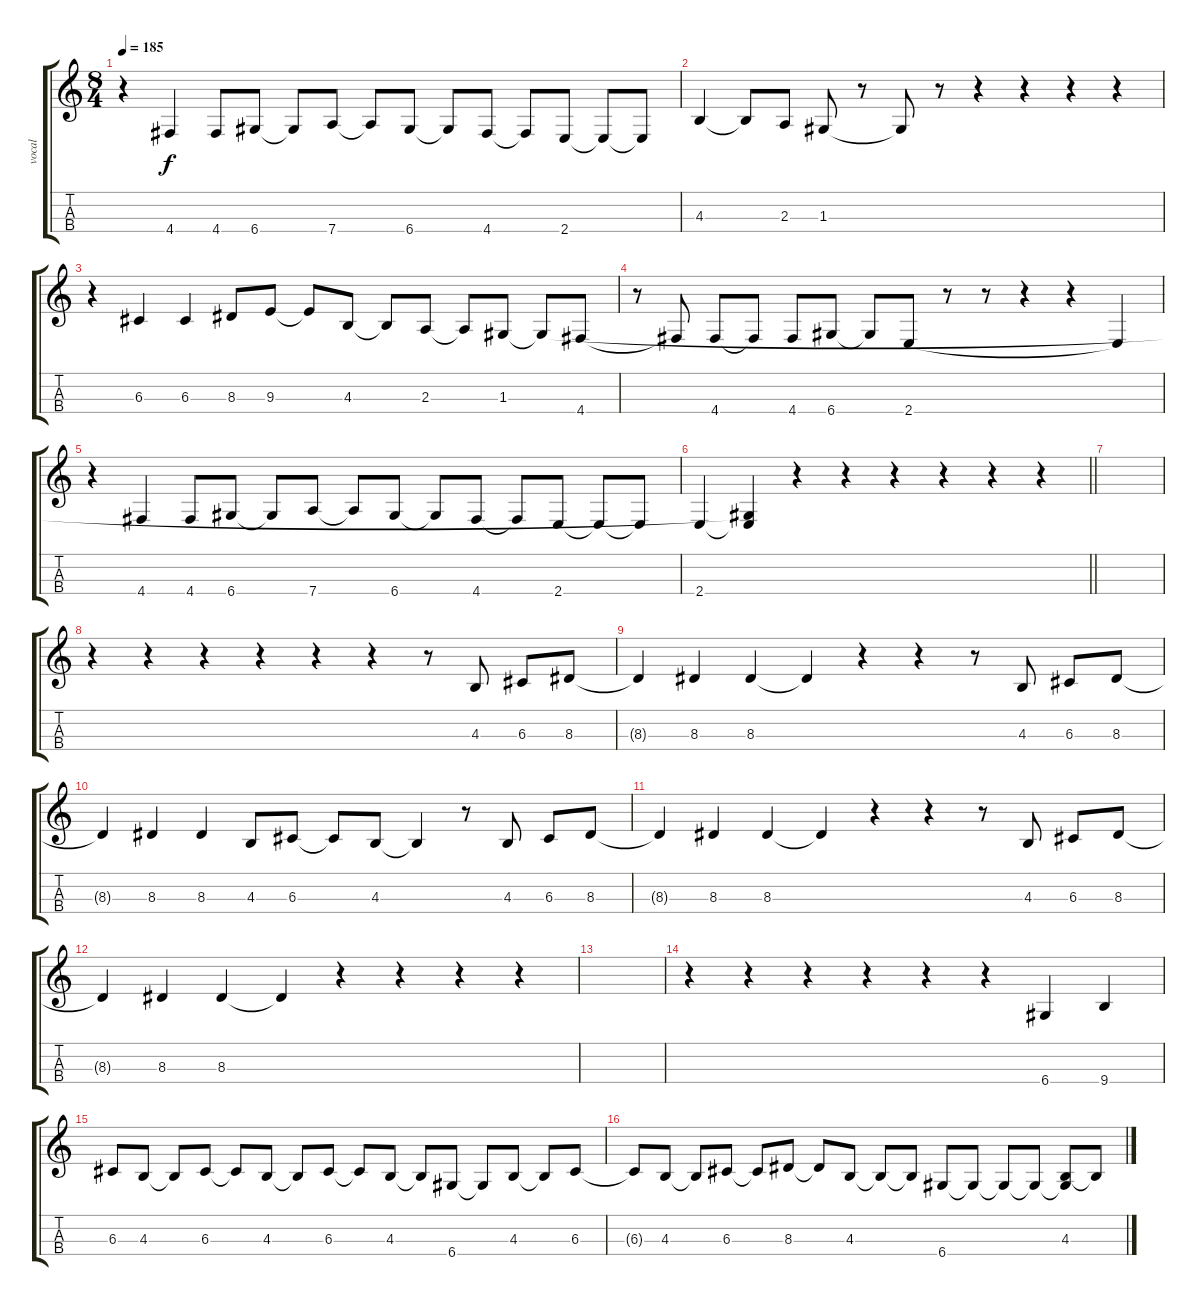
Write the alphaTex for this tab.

\track ("vocal" "vocal") {instrument sopranosax}
\staff {score tabs}
\tuning (E4 B3 G3 D3) {hide}
\ts (8 4)
\tempo 185
\clef g2
\ks c
r.4{dy f} 4.4.4 4.4.8 6.4.8 6.4{t}.8 7.4.8 7.4{t}.8 6.4.8 6.4{t}.8 4.4.8 4.4{t}.8 2.4.8 2.4{t}.8 2.4{t}.8 |
4.3.4 4.3{t}.8 2.3.8 1.3.8 r.8 1.3{t}.8 r.8 r.4 r.4 r.4 r.4 |
r.4 6.3.4 6.3.4 8.3.8 9.3.8 9.3{t}.8 4.3.8 4.3{t}.8 2.3.8 2.3{t}.8 1.3.8 1.3{t}.8 4.4.8 |
r.8 4.4{t}.8 4.4.8 4.4{t}.8 4.4.8 6.4.8 6.4{t}.8 2.4.8 r.8 r.8 r.4 r.4 2.4{t}.4 |
r.4 4.4.4 4.4.8 6.4.8 6.4{t}.8 7.4.8 7.4{t}.8 6.4.8 6.4{t}.8 4.4.8 4.4{t}.8 2.4.8 2.4{t}.8 2.4{t}.8 |
\barLineRight lightlight
2.4.4 (1.3{t} 2.4{t}).4 r.4 r.4 r.4 r.4 r.4 r.4 |
|
r.4 r.4 r.4 r.4 r.4 r.4 r.8 4.3.8 6.3.8 8.3.8 |
8.3{t}.4 8.3.4 8.3.4 8.3{t}.4 r.4 r.4 r.8 4.3.8 6.3.8 8.3.8 |
8.3{t}.4 8.3.4 8.3.4 4.3.8 6.3.8 6.3{t}.8 4.3.8 4.3{t}.4 r.8 4.3.8 6.3.8 8.3.8 |
8.3{t}.4 8.3.4 8.3.4 8.3{t}.4 r.4 r.4 r.8 4.3.8 6.3.8 8.3.8 |
8.3{t}.4 8.3.4 8.3.4 8.3{t}.4 r.4 r.4 r.4 r.4 |
|
r.4 r.4 r.4 r.4 r.4 r.4 6.4.4 9.4.4 |
6.3.8 4.3.8 4.3{t}.8 6.3.8 6.3{t}.8 4.3.8 4.3{t}.8 6.3.8 6.3{t}.8 4.3.8 4.3{t}.8 6.4.8 6.4{t}.8 4.3.8 4.3{t}.8 6.3.8 |
6.3{t}.8 4.3.8 4.3{t}.8 6.3.8 6.3{t}.8 8.3.8 8.3{t}.8 4.3.8 4.3{t}.8 4.3{t}.8 6.4.8 6.4{t}.8 6.4{t}.8 6.4{t}.8 (4.3 6.4{t}).8 4.3{t}.8
